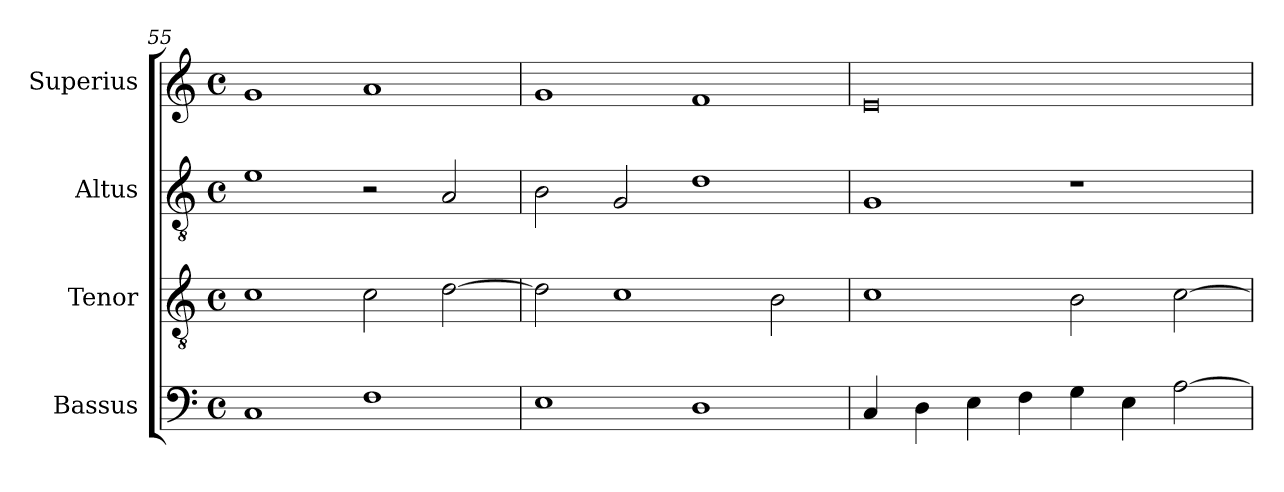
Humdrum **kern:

**kern	**kern	**kern	**kern
*part4	*part3	*part2	*part1
*staff4	*staff3	*staff2	*staff1
*I"Bassus	*I"Tenor	*I"Altus	*I"Superius
*I'B.	*I'T.	*	*I'S.
*clefF4	*clefGv2	*clefGv2	*clefG2
*	*ITrd7c12	*ITrd7c12	*
*k[]	*k[]	*k[]	*k[]
*C:	*C:	*C:	*C:
*M4/4	*M4/4	*M4/4	*M4/4
*met(c)	*met(c)	*met(c)	*met(c)
=55	=55	=55	=55
1Ci	1Ci	1Ei	1gi
1Fi	2Ci\	2r	1ai
.	[>2Di\	2AAi/	.
=56	=56	=56	=56
1Ei	2Di\]	2BBi\	1gi
.	1Ci	2GGi/	.
1Di	.	1Di	1fi
.	2BBi\	.	.
=57	=57	=57	=57
4Ci/	1Ci	1GGi	0ei
4Di\	.	.	.
4Ei\	.	.	.
4Fi\	.	.	.
4Gi\	2BBi\	1r	.
4Ei\	.	.	.
[>2Ai\	[>2Ci\	.	.
=	=	=	=
*-	*-	*-	*-
